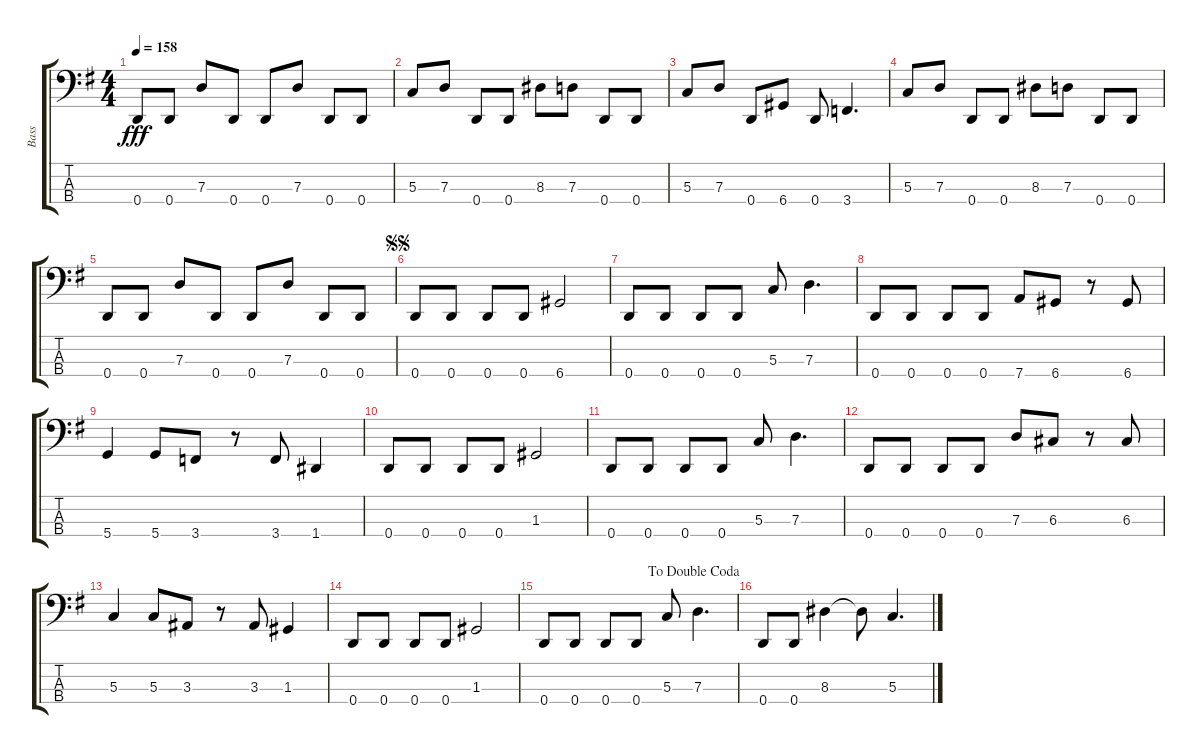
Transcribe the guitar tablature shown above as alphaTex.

\track ("Bass" "Bass") {instrument electricbasspick}
\staff {score tabs}
\tuning (F2 C2 G1 D1) {hide}
\ts (4 4)
\tempo 158
\clef f4
\ks g
0.4.8{dy fff} 0.4.8 7.3.8 0.4.8 0.4.8 7.3.8 0.4.8 0.4.8 |
5.3.8 7.3.8 0.4.8 0.4.8 8.3.8 7.3.8 0.4.8 0.4.8 |
5.3.8 7.3.8 0.4.8 6.4.8 0.4.8 3.4.4{d} |
5.3.8 7.3.8 0.4.8 0.4.8 8.3.8 7.3.8 0.4.8 0.4.8 |
0.4.8 0.4.8 7.3.8 0.4.8 0.4.8 7.3.8 0.4.8 0.4.8 |
\jump segnosegno
0.4.8 0.4.8 0.4.8 0.4.8 6.4.2 |
0.4.8 0.4.8 0.4.8 0.4.8 5.3.8 7.3.4{d} |
0.4.8 0.4.8 0.4.8 0.4.8 7.4.8 6.4.8 r.8 6.4.8 |
5.4.4 5.4.8 3.4.8 r.8 3.4.8 1.4.4 |
0.4.8 0.4.8 0.4.8 0.4.8 1.3.2 |
0.4.8 0.4.8 0.4.8 0.4.8 5.3.8 7.3.4{d} |
0.4.8 0.4.8 0.4.8 0.4.8 7.3.8 6.3.8 r.8 6.3.8 |
5.3.4 5.3.8 3.3.8 r.8 3.3.8 1.3.4 |
0.4.8 0.4.8 0.4.8 0.4.8 1.3.2 |
\jump dadoublecoda
0.4.8 0.4.8 0.4.8 0.4.8 5.3.8 7.3.4{d} |
0.4.8 0.4.8 8.3.4 8.3{t}.8 5.3.4{d}
